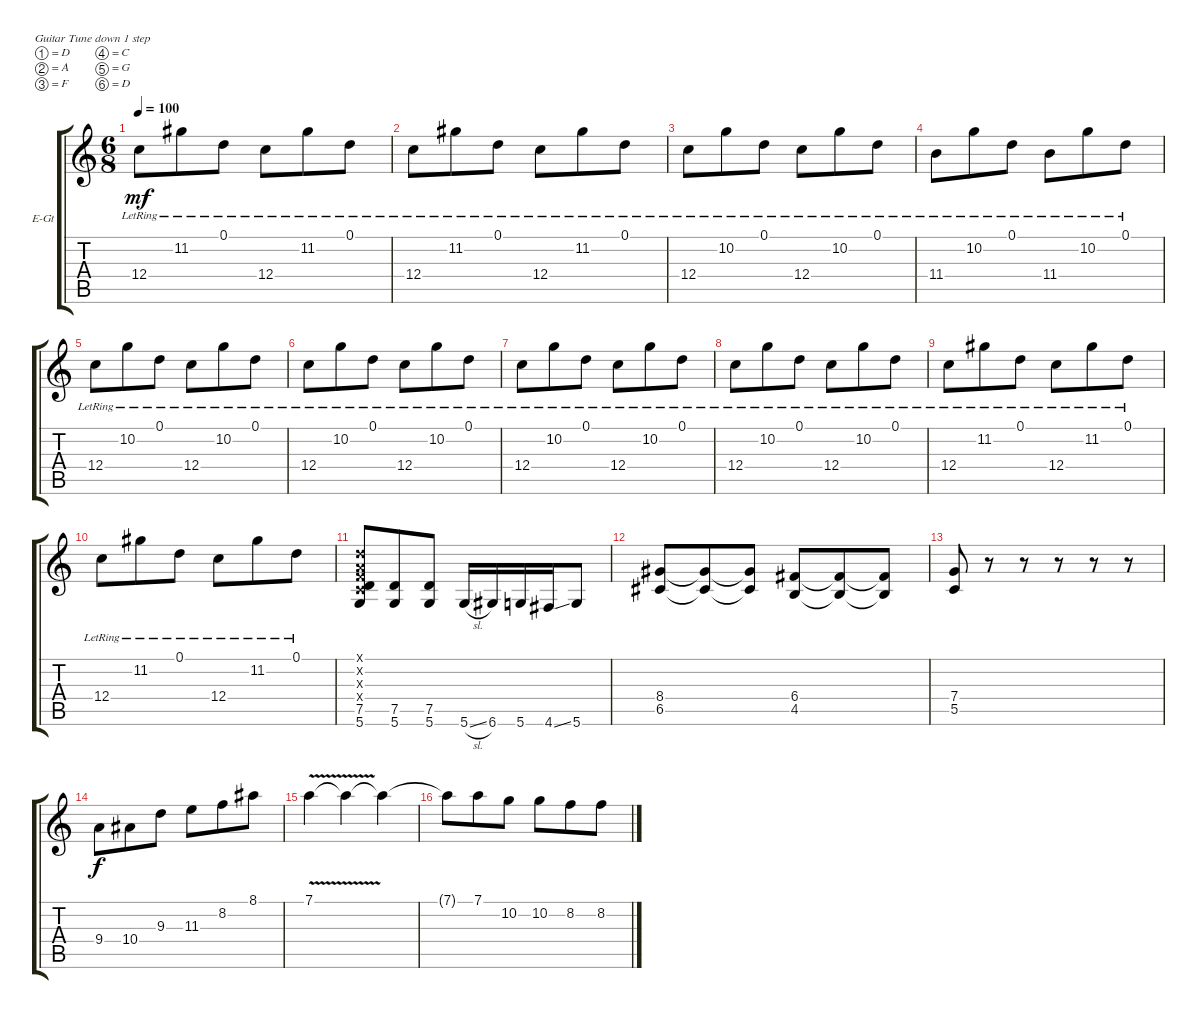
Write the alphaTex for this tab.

\defaultSystemsLayout 4
\bracketExtendMode groupsimilarinstruments
\firstSystemTrackNameOrientation horizontal
\otherSystemsTrackNameOrientation horizontal
\track ("Guitar Right" "E-Gt") {instrument overdrivenguitar}
\staff {score tabs}
\tuning (D4 A3 F3 C3 G2 D2)
\ts (6 8)
\tempo 100
\clef g2
\ks c
12.4{lr}.8{dy mf} 11.2{lr}.8 0.1{lr}.8 12.4{lr}.8 11.2{lr}.8 0.1{lr}.8 |
12.4{lr}.8 11.2{lr}.8 0.1{lr}.8 12.4{lr}.8 11.2{lr}.8 0.1{lr}.8 |
12.4{lr}.8 10.2{lr}.8 0.1{lr}.8 12.4{lr}.8 10.2{lr}.8 0.1{lr}.8 |
11.4{lr}.8 10.2{lr}.8 0.1{lr}.8 11.4{lr}.8 10.2{lr}.8 0.1{lr}.8 |
12.4{lr}.8 10.2{lr}.8 0.1{lr}.8 12.4{lr}.8 10.2{lr}.8 0.1{lr}.8 |
12.4{lr}.8 10.2{lr}.8 0.1{lr}.8 12.4{lr}.8 10.2{lr}.8 0.1{lr}.8 |
12.4{lr}.8 10.2{lr}.8 0.1{lr}.8 12.4{lr}.8 10.2{lr}.8 0.1{lr}.8 |
12.4{lr}.8 10.2{lr}.8 0.1{lr}.8 12.4{lr}.8 10.2{lr}.8 0.1{lr}.8 |
12.4{lr}.8 11.2{lr}.8 0.1{lr}.8 12.4{lr}.8 11.2{lr}.8 0.1{lr}.8 |
12.4{lr}.8 11.2{lr}.8 0.1{lr}.8 12.4{lr}.8 11.2{lr}.8 0.1{lr}.8 |
(5.6 7.5 0.4{x} 0.3{x} 0.2{x} 0.1{x}).8 (5.6 7.5).8 (5.6 7.5).8 5.6{sl}.16 6.6.16 5.6.16 4.6{ss}.16 5.6.8 |
(6.5 8.4).8 (6.5{t} 8.4{t}).8 (6.5{t} 8.4{t}).8 (4.5 6.4).8 (4.5{t} 6.4{t}).8 (4.5{t} 6.4{t}).8 |
(5.5 7.4).8 r.8 r.8 r.8 r.8 r.8 |
9.4.8{dy f} 10.4.8 9.3.8 11.3.8 8.2.8 8.1.8 |
7.1{v}.4 7.1{t}.4 7.1{t}.4 |
7.1{t}.8 7.1.8 10.2.8 10.2.8 8.2.8 8.2.8
